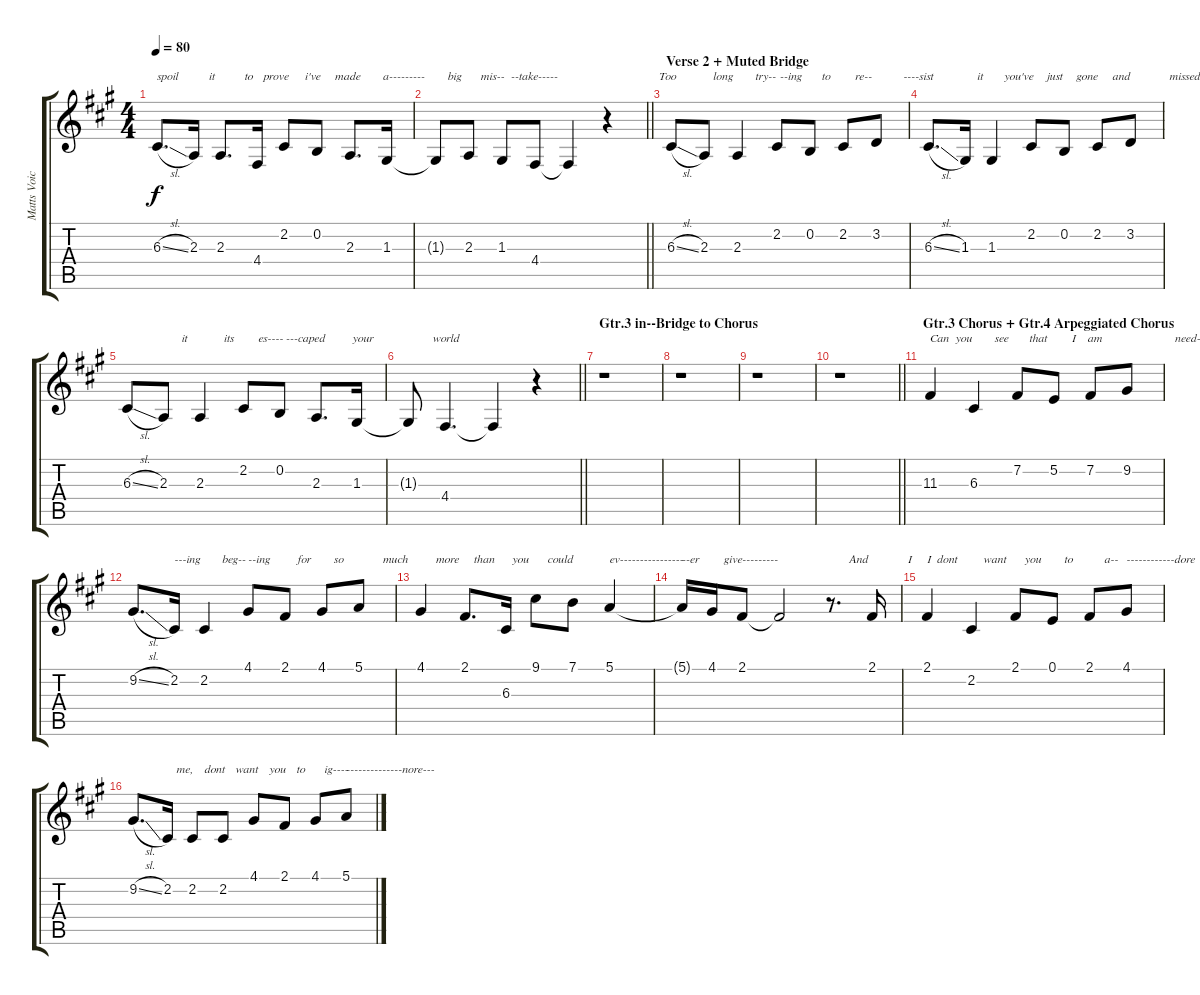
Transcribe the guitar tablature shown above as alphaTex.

\track ("Matts Voice" "Matts Voic") {instrument voiceoohs}
\staff {score tabs}
\tuning (E4 B3 G3 D3 A2 E2) {hide}
\ts (4 4)
\tempo 80
\clef g2
\ks f#minor
6.3{sl}.8{d txt "spoil" dy f} 2.3.16{txt "     it"} 2.3.8{d txt "        to"} 4.4.16{txt "  prove"} 2.2.8{txt "       i've"} 0.2.8{txt "      made"} 2.3.8{d txt "           a---------"} 1.3.16 |
\barLineRight lightlight
1.3{t}.8{txt "    big"} 2.3.8{txt "    mis--"} 1.3.8{txt "   --take-----"} 4.4.8 4.4{t}.4 r.4{txt "                 Too"} |
\section ("" "Verse 2 + Muted Bridge")
\ks a
6.3{sl}.8 2.3.8{txt "   long"} 2.3.4{txt "      try--"} 2.2.8{txt " --ing"} 0.2.8{txt "    to"} 2.2.8{txt "    re--"} 3.2.8{txt "         ----sist"} |
\ks f#minor
6.3{sl}.8{d} 1.3.16{txt "    it"} 1.3.4{txt "    you've"} 2.2.8{txt "     just"} 0.2.8{txt "    gone"} 2.2.8{txt "     and"} 3.2.8{txt "             missed"} |
6.3{sl}.8 2.3.8{txt "      it"} 2.3.4{txt "        its"} 2.2.8{txt "     es----"} 0.2.8{txt "  ---caped"} 2.3.8{d txt "            your"} 1.3.16 |
\barLineRight lightlight
1.3{t}.8{txt "        world"} 4.4.4{d} 4.4{t}.4 r.4 |
\section ("" "Gtr.3 in--Bridge to Chorus")
r.1 |
r.1 |
r.1 |
\barLineRight lightlight
r.1 |
\section ("" "Gtr.3 Chorus + Gtr.4 Arpeggiated Chorus")
11.3.4{txt "Can  you"} 6.3.4{txt "       see"} 7.2.8{txt "    that"} 5.2.8{txt "      I    am"} 7.2.8 9.2.8{txt "                need----"} |
9.2{sl}.8{d} 2.2.16{txt "---ing"} 2.2.4{txt "      beg--"} 4.1.8{txt "--ing"} 2.1.8{txt "    for"} 4.1.8{txt "    so"} 5.1.8{txt "        much"} |
4.1.4{txt "     more"} 2.1.8{d txt "   than"} 6.3.16{txt "  you"} 9.1.8{txt "    could"} 7.1.8 5.1.4{txt "ev----------------"} |
5.1{t}.16{txt "--er"} 4.1.16{txt "    give---------"} 2.1.8 2.1{t}.2 r.8{d txt "      And"} 2.1.16{txt "            I"} |
2.1.4{txt "I  dont"} 2.2.4{txt "    want"} 2.1.8{txt "   you"} 0.1.8{txt "    to"} 2.1.8{txt "     a--"} 4.1.8{txt "------------dore"} |
9.2{sl}.8{d} 2.2.16{txt "   me,"} 2.2.8{txt "    dont"} 2.2.8{txt "    want"} 4.1.8{txt "     you"} 2.1.8{txt "    to"} 4.1.8{txt "   ig----"} 5.1.8{txt "--------------nore---"}
